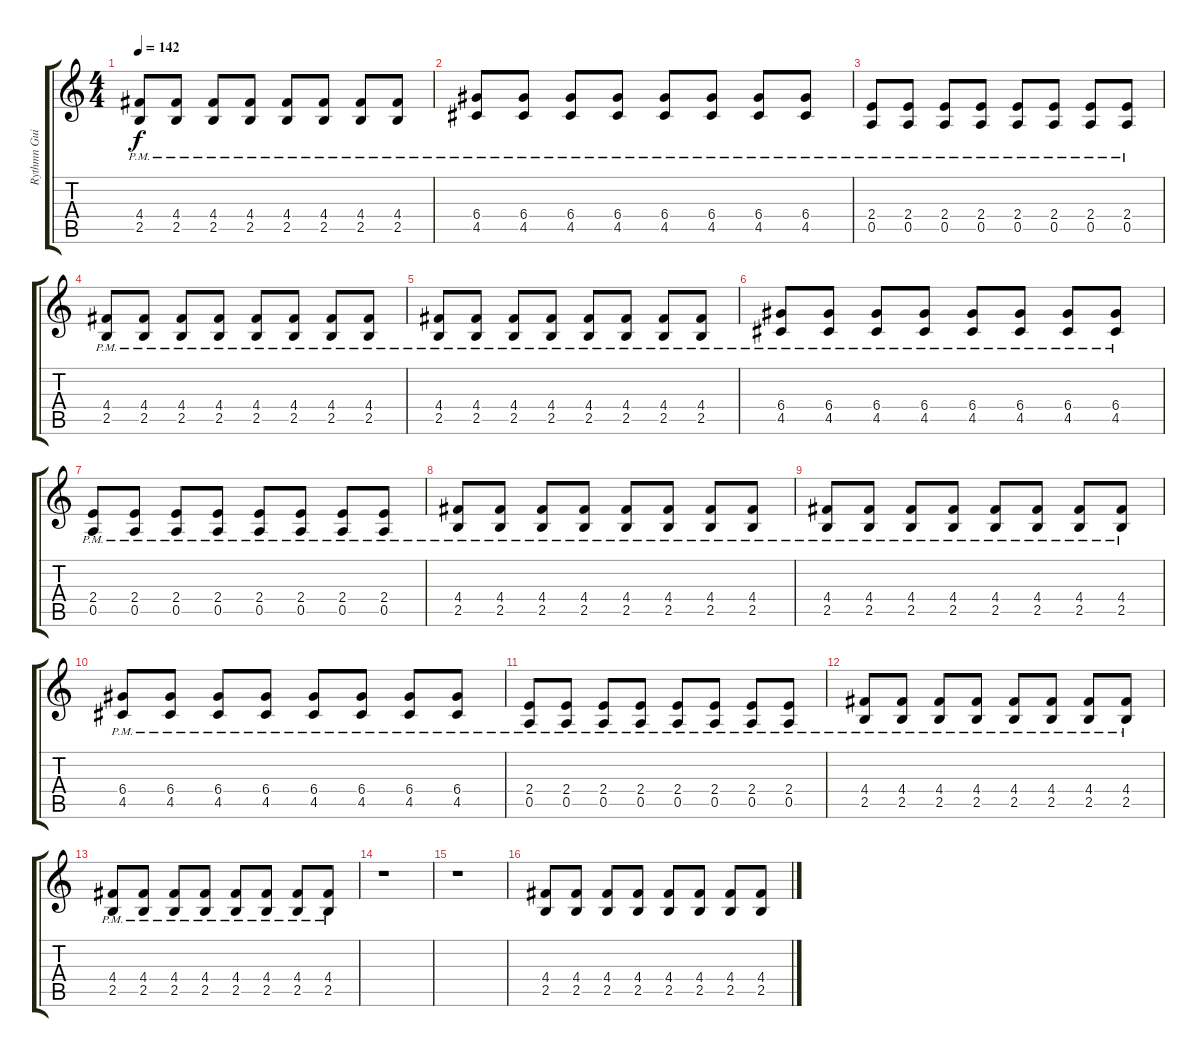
\track ("Rythmn Guitar" "Rythmn Gui") {instrument overdrivenguitar}
\staff {score tabs}
\tuning (E4 B3 G3 D3 A2 D2) {hide}
\ts (4 4)
\tempo 142
\clef g2
\ks c
(4.4{pm} 2.5{pm}).8{dy f} (4.4{pm} 2.5{pm}).8 (4.4{pm} 2.5{pm}).8 (4.4{pm} 2.5{pm}).8 (4.4{pm} 2.5{pm}).8 (4.4{pm} 2.5{pm}).8 (4.4{pm} 2.5{pm}).8 (4.4{pm} 2.5{pm}).8 |
(6.4{pm} 4.5{pm}).8 (6.4{pm} 4.5{pm}).8 (6.4{pm} 4.5{pm}).8 (6.4{pm} 4.5{pm}).8 (6.4{pm} 4.5{pm}).8 (6.4{pm} 4.5{pm}).8 (6.4{pm} 4.5{pm}).8 (6.4{pm} 4.5{pm}).8 |
(2.4{pm} 0.5{pm}).8 (2.4{pm} 0.5{pm}).8 (2.4{pm} 0.5{pm}).8 (2.4{pm} 0.5{pm}).8 (2.4{pm} 0.5{pm}).8 (2.4{pm} 0.5{pm}).8 (2.4{pm} 0.5{pm}).8 (2.4{pm} 0.5{pm}).8 |
(4.4{pm} 2.5{pm}).8 (4.4{pm} 2.5{pm}).8 (4.4{pm} 2.5{pm}).8 (4.4{pm} 2.5{pm}).8 (4.4{pm} 2.5{pm}).8 (4.4{pm} 2.5{pm}).8 (4.4{pm} 2.5{pm}).8 (4.4{pm} 2.5{pm}).8 |
(4.4{pm} 2.5{pm}).8 (4.4{pm} 2.5{pm}).8 (4.4{pm} 2.5{pm}).8 (4.4{pm} 2.5{pm}).8 (4.4{pm} 2.5{pm}).8 (4.4{pm} 2.5{pm}).8 (4.4{pm} 2.5{pm}).8 (4.4{pm} 2.5{pm}).8 |
(6.4{pm} 4.5{pm}).8 (6.4{pm} 4.5{pm}).8 (6.4{pm} 4.5{pm}).8 (6.4{pm} 4.5{pm}).8 (6.4{pm} 4.5{pm}).8 (6.4{pm} 4.5{pm}).8 (6.4{pm} 4.5{pm}).8 (6.4{pm} 4.5{pm}).8 |
(2.4{pm} 0.5{pm}).8 (2.4{pm} 0.5{pm}).8 (2.4{pm} 0.5{pm}).8 (2.4{pm} 0.5{pm}).8 (2.4{pm} 0.5{pm}).8 (2.4{pm} 0.5{pm}).8 (2.4{pm} 0.5{pm}).8 (2.4{pm} 0.5{pm}).8 |
(4.4{pm} 2.5{pm}).8 (4.4{pm} 2.5{pm}).8 (4.4{pm} 2.5{pm}).8 (4.4{pm} 2.5{pm}).8 (4.4{pm} 2.5{pm}).8 (4.4{pm} 2.5{pm}).8 (4.4{pm} 2.5{pm}).8 (4.4{pm} 2.5{pm}).8 |
(4.4{pm} 2.5{pm}).8 (4.4{pm} 2.5{pm}).8 (4.4{pm} 2.5{pm}).8 (4.4{pm} 2.5{pm}).8 (4.4{pm} 2.5{pm}).8 (4.4{pm} 2.5{pm}).8 (4.4{pm} 2.5{pm}).8 (4.4{pm} 2.5{pm}).8 |
(6.4{pm} 4.5{pm}).8 (6.4{pm} 4.5{pm}).8 (6.4{pm} 4.5{pm}).8 (6.4{pm} 4.5{pm}).8 (6.4{pm} 4.5{pm}).8 (6.4{pm} 4.5{pm}).8 (6.4{pm} 4.5{pm}).8 (6.4{pm} 4.5{pm}).8 |
(2.4{pm} 0.5{pm}).8 (2.4{pm} 0.5{pm}).8 (2.4{pm} 0.5{pm}).8 (2.4{pm} 0.5{pm}).8 (2.4{pm} 0.5{pm}).8 (2.4{pm} 0.5{pm}).8 (2.4{pm} 0.5{pm}).8 (2.4{pm} 0.5{pm}).8 |
(4.4{pm} 2.5{pm}).8 (4.4{pm} 2.5{pm}).8 (4.4{pm} 2.5{pm}).8 (4.4{pm} 2.5{pm}).8 (4.4{pm} 2.5{pm}).8 (4.4{pm} 2.5{pm}).8 (4.4{pm} 2.5{pm}).8 (4.4{pm} 2.5{pm}).8 |
(4.4{pm} 2.5{pm}).8 (4.4{pm} 2.5{pm}).8 (4.4{pm} 2.5{pm}).8 (4.4{pm} 2.5{pm}).8 (4.4{pm} 2.5{pm}).8 (4.4{pm} 2.5{pm}).8 (4.4{pm} 2.5{pm}).8 (4.4{pm} 2.5{pm}).8 |
r.1 |
r.1 |
(4.4 2.5).8 (4.4 2.5).8 (4.4 2.5).8 (4.4 2.5).8 (4.4 2.5).8 (4.4 2.5).8 (4.4 2.5).8 (4.4 2.5).8
